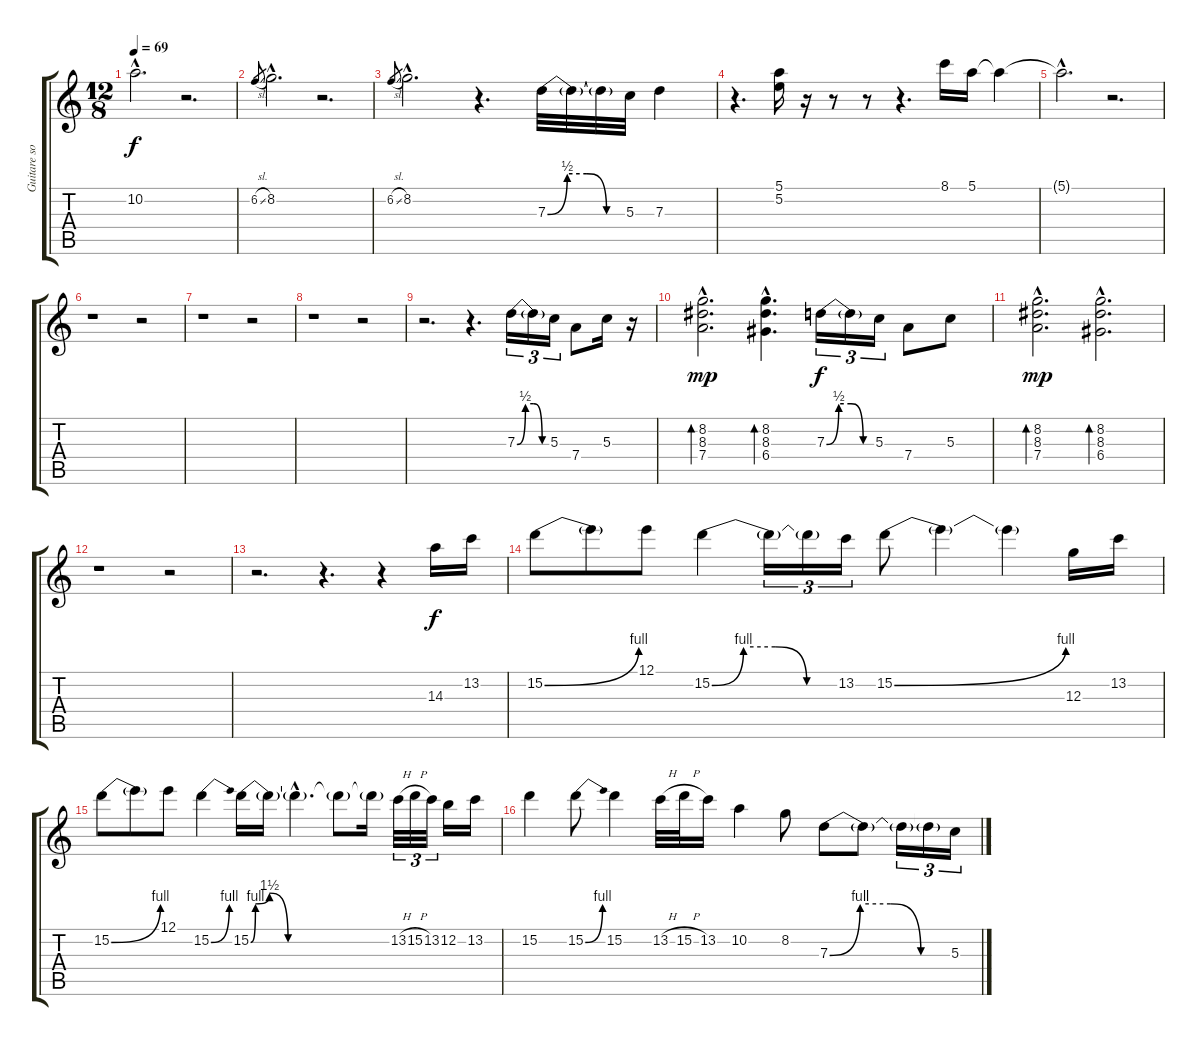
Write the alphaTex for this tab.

\track ("Guitare solo" "Guitare so") {instrument distortionguitar}
\staff {score tabs}
\tuning (E4 B3 G3 D3 A2 E2) {hide}
\ts (12 8)
\tempo 69
\clef g2
\ks c
10.2{hac t}.2{d dy f} r.2{d} |
6.2{sl}.8{gr} 8.2{hac}.2{d} r.2{d} |
6.2{sl}.8{gr} 8.2{hac}.2{d} r.4{d} 7.3{be (custom 0 0 15 2 30 2 45 0 60 0)}.32 7.3{t}.32 7.3{t}.32 5.3.32 7.3.4 |
r.4{d} (5.1 5.2).16 r.16 r.8 r.8 r.4{d} 8.1.16 5.1.16 5.1{t}.4 |
5.1{hac t}.2{d} r.2{d} |
r.1 r.2 |
r.1 r.2 |
r.1 r.2 |
r.2{d} r.4{d} 7.3{be (custom 0 0 15 2 30 2 45 0 60 0)}.16{tu (3 2)} 7.3{t}.16{tu (3 2)} 5.3.16{tu (3 2)} 7.4.8 5.3.16 r.16 |
(8.2{hac} 8.3{hac} 7.4{hac}).2{d bd 240 dy mp} (8.2{hac} 8.3{hac} 6.4{hac}).4{d bd 240} 7.3{be (custom 0 0 15 2 30 2 45 0 60 0)}.16{tu (3 2) dy f} 7.3{t}.16{tu (3 2)} 5.3.16{tu (3 2)} 7.4.8 5.3.8 |
(8.2{hac} 8.3{hac} 7.4{hac}).2{d bd 240 dy mp} (8.2{hac} 8.3{hac} 6.4{hac}).2{d bd 240} |
r.1 r.2 |
r.2{d} r.4{d} r.4 14.3.16{dy f} 13.2.16 |
15.2{be (bend 0 0 60 4)}.8 15.2{t}.8 12.1.8 15.2{be (custom 0 0 15 4 30 4 45 0 60 0)}.4 15.2{t}.16{tu (3 2)} 15.2{t}.16{tu (3 2)} 13.2.16{tu (3 2)} 15.2{be (bend 0 0 60 4)}.8 15.2{t}.4 15.2{t}.4 12.3.16 13.2.16 |
15.2{be (bend 0 0 60 4)}.8 15.2{t}.8 12.1.8 15.2{be (bend 0 0 60 4)}.4 15.2{be (custom 0 0 2 4 8 6 16 0 30 0 60 0)}.16 15.2{t}.16 15.2{hac t}.4{d} 15.2{t}.8 15.2{t}.16 13.2{h}.32{tu (3 2)} 15.2{h}.32{tu (3 2)} 13.2.32{tu (3 2)} 12.2.16 13.2.16 |
15.2.4 15.2{be (bend 0 0 60 4)}.8 15.2.4 13.2{h}.32 15.2{h}.32 13.2.16 10.2.4 8.2.8 7.3{be (custom 0 0 15 4 30 4 45 0 60 0)}.8 7.3{t}.8 7.3{t}.16{tu (3 2)} 7.3{t}.16{tu (3 2)} 5.3.16{tu (3 2)}
